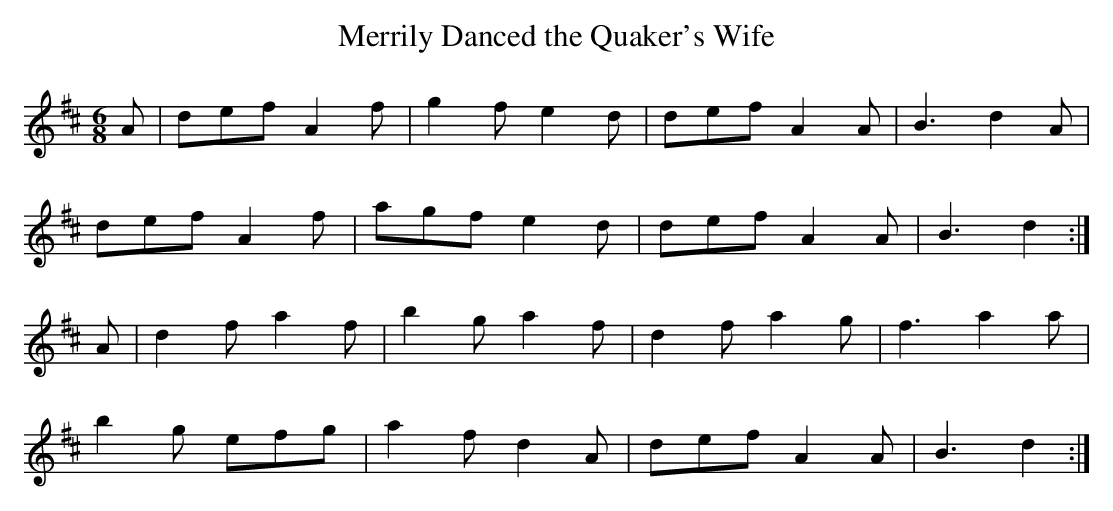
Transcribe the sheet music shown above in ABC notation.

X:1
T:Merrily Danced the Quaker's Wife
L:1/8
M:6/8
K:D
A | def A2f | g2f e2d | def A2A | B3 d2A |
def A2f | agf e2d | def A2A | B3 d2 :|
A | d2f a2f | b2g a2f | d2f a2g | f3 a2a |
b2g efg | a2f d2A | def A2A | B3 d2 :|
